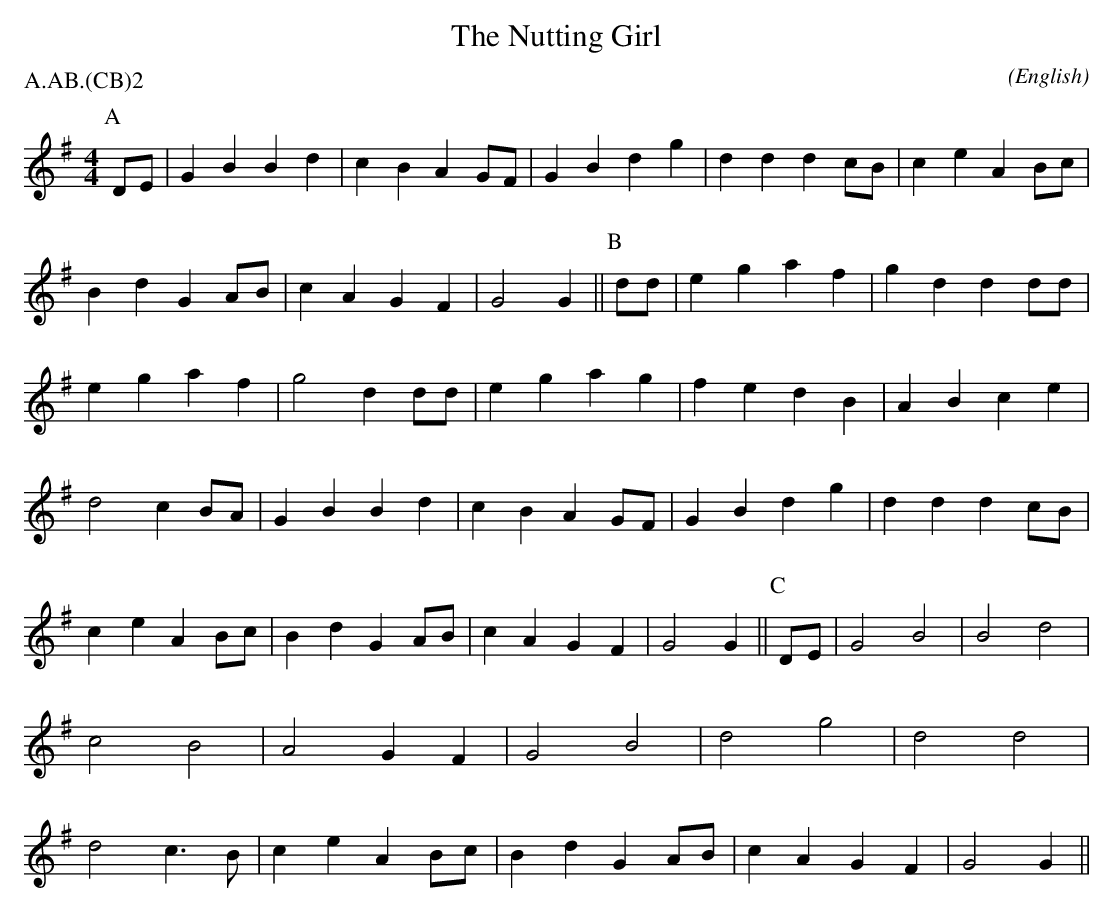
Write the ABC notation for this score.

X:1
T:The Nutting Girl
M:4/4
C:
O:English
P:A.AB.(CB)2
K:G
P:A
DE | G2 B2 B2 d2 | c2 B2 A2 GF | G2 B2 d2 g2 | d2 d2 d2 \
cB | c2 e2 A2 Bc | B2 d2 G2 AB | c2 A2 G2 F2 | G4    G2 ||\
P:B
dd | e2 g2 a2 f2 | g2 d2 d2 dd | e2 g2 a2 f2 | g4    d2 \
dd | e2 g2 a2 g2 | f2 e2 d2 B2 | A2 B2 c2 e2 | d4    c2 \
BA | G2 B2 B2 d2 | c2 B2 A2 GF | G2 B2 d2 g2 | d2 d2 d2 \
cB | c2 e2 A2 Bc | B2 d2 G2 AB | c2 A2 G2 F2 | G4    G2 ||\
P:C
DE | G4    B4    | B4    d4    | c4    B4    | A4    G2 \
F2 | G4    B4    | d4    g4    | d4    d4    | d4    c3 \
B  | c2 e2 A2 Bc | B2 d2 G2 AB | c2 A2 G2 F2 | G4    G2 ||
